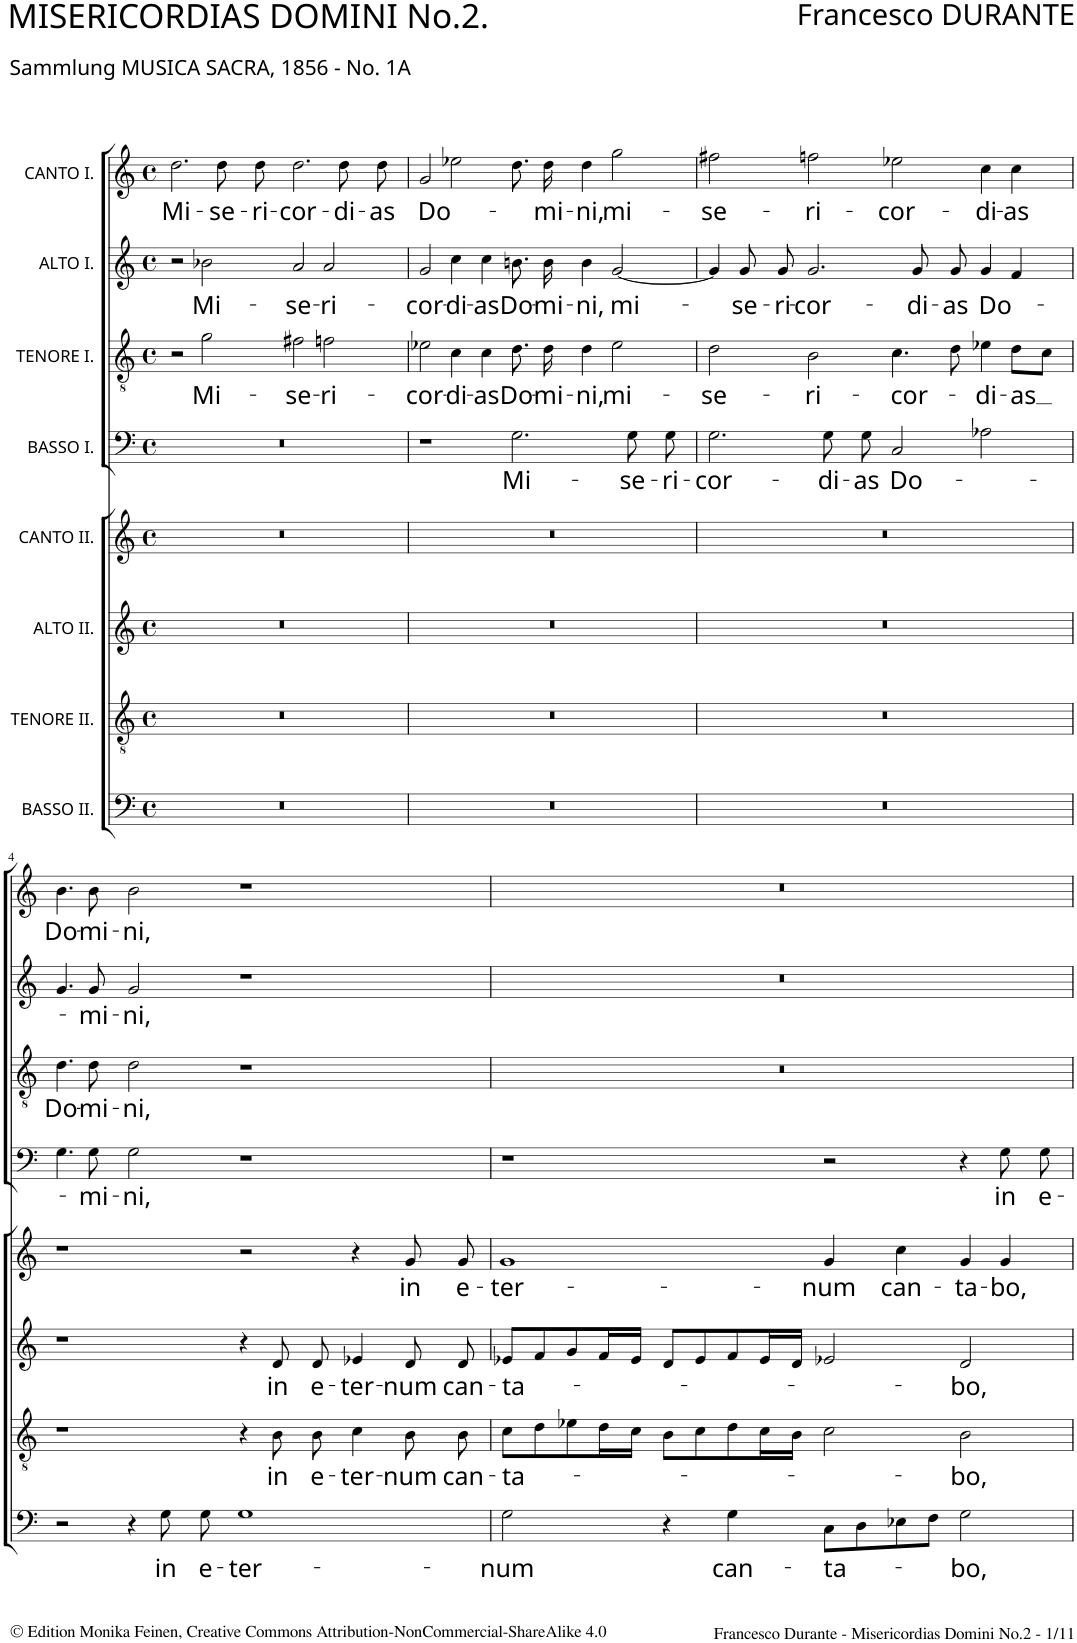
**kern	**text	**kern	**text	**kern	**text	**kern	**text	**kern	**text	**kern	**text	**kern	**text	**kern	**text
*part8	*part8	*part7	*part7	*part6	*part6	*part5	*part5	*part4	*part4	*part3	*part3	*part2	*part2	*part1	*part1
*staff8	*staff8	*staff7	*staff7	*staff6	*staff6	*staff5	*staff5	*staff4	*staff4	*staff3	*staff3	*staff2	*staff2	*staff1	*staff1
*I"BASSO II.	*	*I"TENORE II.	*	*I"ALTO II.	*	*I"CANTO II.	*	*I"BASSO I.	*	*I"TENORE I.	*	*I"ALTO I.	*	*I"CANTO I.	*
*clefF4	*	*clefGv2	*	*clefG2	*	*clefG2	*	*clefF4	*	*clefGv2	*	*clefG2	*	*clefG2	*
*k[]	*	*k[]	*	*k[]	*	*k[]	*	*k[]	*	*k[]	*	*k[]	*	*k[]	*
*M4/2	*	*M4/2	*	*M4/2	*	*M4/2	*	*M4/2	*	*M4/2	*	*M4/2	*	*M4/2	*
*met(c)	*	*met(c)	*	*met(c)	*	*met(c)	*	*met(c)	*	*met(c)	*	*met(c)	*	*met(c)	*
=1	=1	=1	=1	=1	=1	=1	=1	=1	=1	=1	=1	=1	=1	=1	=1
!	!	!	!	!	!	!	!	!	!	!	!	!	!	!	!LO:LY:b
0r	.	0r	.	0r	.	0r	.	0r	.	2r	.	2r	.	2.dd\	Mi-
!	!	!	!	!	!	!	!	!	!	!	!LO:LY:b	!	!LO:LY:b	!	!
.	.	.	.	.	.	.	.	.	.	2g\	Mi-	2b-X\	Mi-	.	.
!	!	!	!	!	!	!	!	!	!	!	!	!	!	!	!LO:LY:b
.	.	.	.	.	.	.	.	.	.	.	.	.	.	8dd\L	-se-
!	!	!	!	!	!	!	!	!	!	!	!	!	!	!	!LO:LY:b
.	.	.	.	.	.	.	.	.	.	.	.	.	.	8dd\J	-ri-
!	!	!	!	!	!	!	!	!	!	!	!LO:LY:b	!	!LO:LY:b	!	!LO:LY:b
.	.	.	.	.	.	.	.	.	.	2f#X\	-se-	2a/	-se-	2.dd\	-cor-
!	!	!	!	!	!	!	!	!	!	!	!LO:LY:b	!	!LO:LY:b	!	!
.	.	.	.	.	.	.	.	.	.	2fn\	ri-	2a/	ri-	.	.
!	!	!	!	!	!	!	!	!	!	!	!	!	!	!	!LO:LY:b
.	.	.	.	.	.	.	.	.	.	.	.	.	.	8dd\L	-di-
!	!	!	!	!	!	!	!	!	!	!	!	!	!	!	!LO:LY:b
.	.	.	.	.	.	.	.	.	.	.	.	.	.	8dd\J	-as
=2	=2	=2	=2	=2	=2	=2	=2	=2	=2	=2	=2	=2	=2	=2	=2
!	!	!	!	!	!	!	!	!	!	!	!LO:LY:b	!	!LO:LY:b	!	!LO:LY:b
0r	.	0r	.	0r	.	0r	.	1r	.	2e-X\	-cor-	2g/	-cor-	2g/	Do-
!	!	!	!	!	!	!	!	!	!	!	!LO:LY:b	!	!LO:LY:b	!	!
.	.	.	.	.	.	.	.	.	.	4c\	-di-	4cc\	-di-	2ee-X\	.
!	!	!	!	!	!	!	!	!	!	!	!LO:LY:b	!	!LO:LY:b	!	!
.	.	.	.	.	.	.	.	.	.	4c\	-as	4cc\	-as	.	.
!	!	!	!	!	!	!	!	!	!LO:LY:b	!	!LO:LY:b	!	!LO:LY:b	!	!
.	.	.	.	.	.	.	.	2.G\	Mi-	8.d\	Do-	8.bn\L	Do-	8.dd\L	.
!	!	!	!	!	!	!	!	!	!	!	!LO:LY:b	!	!LO:LY:b	!	!LO:LY:b
.	.	.	.	.	.	.	.	.	.	16d\	-mi-	16b\Jk	-mi-	16dd\Jk	-mi-
!	!	!	!	!	!	!	!	!	!	!	!LO:LY:b	!	!LO:LY:b	!	!LO:LY:b
.	.	.	.	.	.	.	.	.	.	4d\	-ni,	4b\	-ni,	4dd\	-ni,
!	!	!	!	!	!	!	!	!	!	!	!LO:LY:b	!	!LO:LY:b	!	!LO:LY:b
.	.	.	.	.	.	.	.	.	.	2e-\	mi-	[2g/	mi-	2gg\	mi-
!	!	!	!	!	!	!	!	!	!LO:LY:b	!	!	!	!	!	!
.	.	.	.	.	.	.	.	8G\L	-se-	.	.	.	.	.	.
!	!	!	!	!	!	!	!	!	!LO:LY:b	!	!	!	!	!	!
.	.	.	.	.	.	.	.	8G\J	-ri-	.	.	.	.	.	.
=3	=3	=3	=3	=3	=3	=3	=3	=3	=3	=3	=3	=3	=3	=3	=3
!	!	!	!	!	!	!	!	!	!LO:LY:b	!	!LO:LY:b	!	!	!	!LO:LY:b
0r	.	0r	.	0r	.	0r	.	2.G\	-cor-	2d\	-se-	4g/]	.	2ff#X\	-se-
!	!	!	!	!	!	!	!	!	!	!	!	!	!LO:LY:b	!	!
.	.	.	.	.	.	.	.	.	.	.	.	8g/L	-se-	.	.
!	!	!	!	!	!	!	!	!	!	!	!	!	!LO:LY:b	!	!
.	.	.	.	.	.	.	.	.	.	.	.	8g/J	-ri-	.	.
!	!	!	!	!	!	!	!	!	!	!	!LO:LY:b	!	!LO:LY:b	!	!LO:LY:b
.	.	.	.	.	.	.	.	.	.	2B\	-ri-	2.g/	-cor-	2ffn\	ri-
!	!	!	!	!	!	!	!	!	!LO:LY:b	!	!	!	!	!	!
.	.	.	.	.	.	.	.	8G\L	-di-	.	.	.	.	.	.
!	!	!	!	!	!	!	!	!	!LO:LY:b	!	!	!	!	!	!
.	.	.	.	.	.	.	.	8G\J	-as	.	.	.	.	.	.
!	!	!	!	!	!	!	!	!	!LO:LY:b	!	!LO:LY:b	!	!	!	!LO:LY:b
.	.	.	.	.	.	.	.	2C/	Do-	4.c\	-cor-	.	.	2ee-X\	-cor-
!	!	!	!	!	!	!	!	!	!	!	!	!	!LO:LY:b	!	!
.	.	.	.	.	.	.	.	.	.	.	.	8g/L	-di-	.	.
!	!	!	!	!	!	!	!	!	!	!	!	!	!LO:LY:b	!	!
.	.	.	.	.	.	.	.	.	.	8d\	.	8g/J	-as	.	.
!	!	!	!	!	!	!	!	!	!	!	!LO:LY:b	!	!LO:LY:b	!	!LO:LY:b
.	.	.	.	.	.	.	.	2A-X\	.	4e-X\	-di-	4g/	Do-	4cc\	-di-
!	!	!	!	!	!	!	!	!	!	!	!LO:LY:b	!	!	!	!LO:LY:b
.	.	.	.	.	.	.	.	.	.	8d\L	-as	4f/	.	4cc\	-as
.	.	.	.	.	.	.	.	.	.	8c\J	.	.	.	.	.
!!LO:LB:g=z
=4	=4	=4	=4	=4	=4	=4	=4	=4	=4	=4	=4	=4	=4	=4	=4
!	!	!	!	!	!	!	!	!	!	!	!LO:LY:b	!	!	!	!LO:LY:b
2r	.	1r	.	1r	.	1r	.	4.G\	.	4.d\	Do-	4.g/	.	4.b\	Do-
!	!	!	!	!	!	!	!	!	!LO:LY:b	!	!LO:LY:b	!	!LO:LY:b	!	!LO:LY:b
.	.	.	.	.	.	.	.	8G\	-mi-	8d\	-mi-	8g/	-mi-	8b\	-mi-
!	!	!	!	!	!	!	!	!	!LO:LY:b	!	!LO:LY:b	!	!LO:LY:b	!	!LO:LY:b
4r	.	.	.	.	.	.	.	2G\	-ni,	2d\	-ni,	2g/	-ni,	2b\	-ni,
!	!LO:LY:b	!	!	!	!	!	!	!	!	!	!	!	!	!	!
8G\	in	.	.	.	.	.	.	.	.	.	.	.	.	.	.
!	!LO:LY:b	!	!	!	!	!	!	!	!	!	!	!	!	!	!
8G\	e-	.	.	.	.	.	.	.	.	.	.	.	.	.	.
!	!LO:LY:b	!	!	!	!	!	!	!	!	!	!	!	!	!	!
1G	-ter-	4r	.	4r	.	2r	.	1r	.	1r	.	1r	.	1r	.
!	!	!	!LO:LY:b	!	!LO:LY:b	!	!	!	!	!	!	!	!	!	!
.	.	8B\	in	8d/	in	.	.	.	.	.	.	.	.	.	.
!	!	!	!LO:LY:b	!	!LO:LY:b	!	!	!	!	!	!	!	!	!	!
.	.	8B\	e-	8d/	e-	.	.	.	.	.	.	.	.	.	.
!	!	!	!LO:LY:b	!	!LO:LY:b	!	!	!	!	!	!	!	!	!	!
.	.	4c\	-ter-	4e-X/	-ter-	4r	.	.	.	.	.	.	.	.	.
!	!	!	!LO:LY:b	!	!LO:LY:b	!	!LO:LY:b	!	!	!	!	!	!	!	!
.	.	8B\	-num	8d/	-num	8g/L	in	.	.	.	.	.	.	.	.
!	!	!	!LO:LY:b	!	!LO:LY:b	!	!LO:LY:b	!	!	!	!	!	!	!	!
.	.	8B\	can-	8d/	can-	8g/J	e-	.	.	.	.	.	.	.	.
=5	=5	=5	=5	=5	=5	=5	=5	=5	=5	=5	=5	=5	=5	=5	=5
!	!LO:LY:b	!	!LO:LY:b	!	!LO:LY:b	!	!LO:LY:b	!	!	!	!	!	!	!	!
2G\	-num	8c\L	-ta-	8e-X/L	-ta-	1g	-ter-	1r	.	0r	.	0r	.	0r	.
.	.	8d\	.	8f/	.	.	.	.	.	.	.	.	.	.	.
.	.	8e-X\	.	8g/	.	.	.	.	.	.	.	.	.	.	.
.	.	16d\L	.	16f/L	.	.	.	.	.	.	.	.	.	.	.
.	.	16c\JJ	.	16e-/JJ	.	.	.	.	.	.	.	.	.	.	.
4r	.	8B\L	.	8d/L	.	.	.	.	.	.	.	.	.	.	.
.	.	8c\	.	8e-/	.	.	.	.	.	.	.	.	.	.	.
!	!LO:LY:b	!	!	!	!	!	!	!	!	!	!	!	!	!	!
4G\	can-	8d\	.	8f/	.	.	.	.	.	.	.	.	.	.	.
.	.	16c\L	.	16e-/L	.	.	.	.	.	.	.	.	.	.	.
.	.	16B\JJ	.	16d/JJ	.	.	.	.	.	.	.	.	.	.	.
!	!LO:LY:b	!	!	!	!	!	!LO:LY:b	!	!	!	!	!	!	!	!
8C\L	-ta-	2c\	.	2e-X/	.	4g/	-num	2r	.	.	.	.	.	.	.
8D\	.	.	.	.	.	.	.	.	.	.	.	.	.	.	.
!	!	!	!	!	!	!	!LO:LY:b	!	!	!	!	!	!	!	!
8E-X\	.	.	.	.	.	4cc\	can-	.	.	.	.	.	.	.	.
8F\J	.	.	.	.	.	.	.	.	.	.	.	.	.	.	.
!	!LO:LY:b	!	!LO:LY:b	!	!LO:LY:b	!	!LO:LY:b	!	!	!	!	!	!	!	!
2G\	-bo,	2B\	bo,	2d/	bo,	4g/	-ta-	4r	.	.	.	.	.	.	.
!	!	!	!	!	!	!	!LO:LY:b	!	!LO:LY:b	!	!	!	!	!	!
.	.	.	.	.	.	4g/	-bo,	8G\L	in	.	.	.	.	.	.
!	!	!	!	!	!	!	!	!	!LO:LY:b	!	!	!	!	!	!
.	.	.	.	.	.	.	.	8G\J	e-	.	.	.	.	.	.
=	=	=	=	=	=	=	=	=	=	=	=	=	=	=	=
*-	*-	*-	*-	*-	*-	*-	*-	*-	*-	*-	*-	*-	*-	*-	*-
